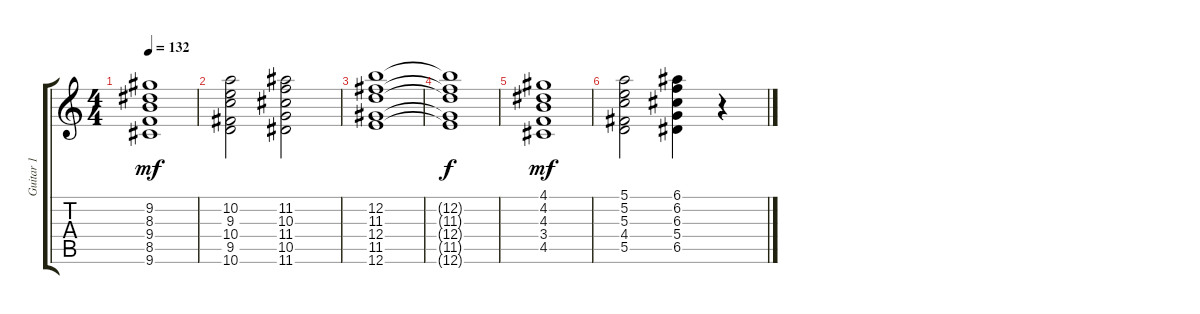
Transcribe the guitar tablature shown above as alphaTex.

\track ("Guitar 1" "Guitar 1") {instrument distortionguitar}
\staff {score tabs}
\tuning (E4 B3 G3 D3 A2 E2) {hide}
\ts (4 4)
\tempo 132
\clef g2
\ks c
(9.2 8.3 9.4 8.5 9.6).1{dy mf} |
(10.2 9.3 10.4 9.5 10.6).2 (11.2 10.3 11.4 10.5 11.6).2 |
(12.2 11.3 12.4 11.5 12.6).1 |
(12.2{t} 11.3{t} 12.4{t} 11.5{t} 12.6{t}).1{dy f} |
(4.1 4.2 4.3 3.4 4.5).1{dy mf} |
(5.1 5.2 5.3 4.4 5.5).2 (6.1 6.2 6.3 5.4 6.5).4 r.4
